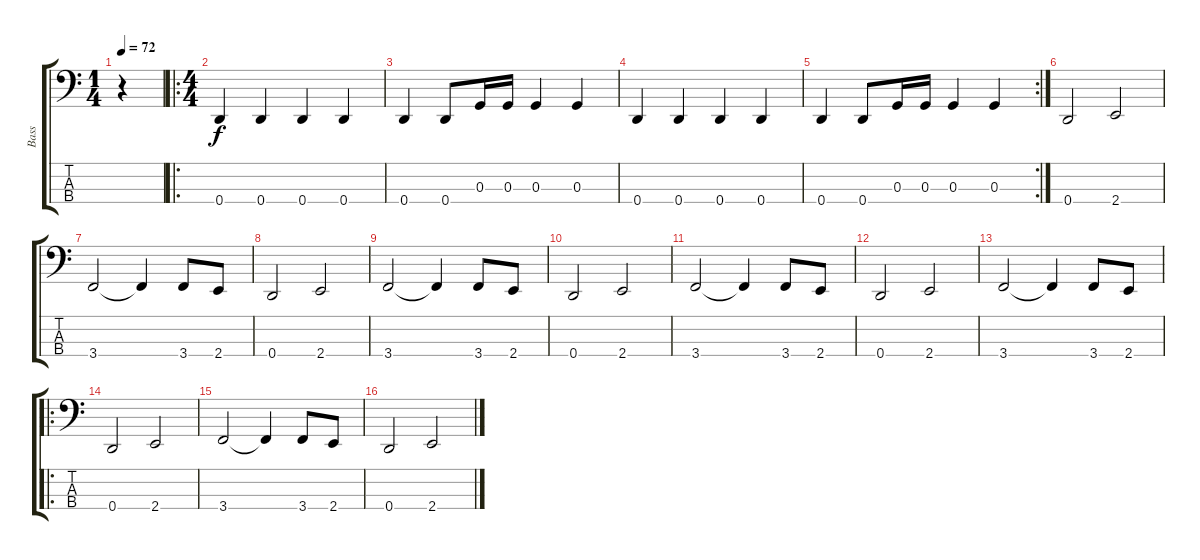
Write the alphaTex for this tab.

\track ("Bass" "Bass") {instrument electricbasspick}
\staff {score tabs}
\tuning (F2 C2 G1 D1) {hide}
\ts (1 4)
\tempo 72
\clef f4
\ks c
r.4{dy f instrument electricbasspick} |
\ro
\ts (4 4)
0.4.4 0.4.4 0.4.4 0.4.4 |
0.4.4 0.4.8 0.3.16 0.3.16 0.3.4 0.3.4 |
0.4.4 0.4.4 0.4.4 0.4.4 |
\rc 2
0.4.4 0.4.8 0.3.16 0.3.16 0.3.4 0.3.4 |
0.4.2 2.4.2 |
3.4.2 3.4{t}.4 3.4.8 2.4.8 |
0.4.2 2.4.2 |
3.4.2 3.4{t}.4 3.4.8 2.4.8 |
0.4.2 2.4.2 |
3.4.2 3.4{t}.4 3.4.8 2.4.8 |
0.4.2 2.4.2 |
3.4.2 3.4{t}.4 3.4.8 2.4.8 |
\ro
0.4.2 2.4.2 |
3.4.2 3.4{t}.4 3.4.8 2.4.8 |
0.4.2 2.4.2
